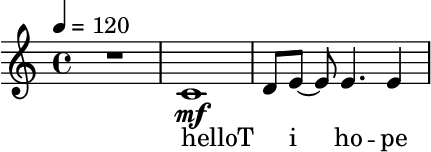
\version "2.24.2"
\language "english"
\include "lilypond-book-preamble.ly"
#(ly:set-option 'tall-page-formats 'png)
\header
{
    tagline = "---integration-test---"
}
\score
{
    % OPEN_BRACKETS:
    \new Staff
    {
        % OPEN_BRACKETS:
        \new Voice
        {
            % OPEN_BRACKETS:
            {
                % BEFORE:
                % COMMANDS:
                \tempo 4=120
                % OPENING:
                % COMMANDS:
                \time 4/4
                R1 * 1
            % CLOSE_BRACKETS:
            }
            % OPEN_BRACKETS:
            {
                c'1
                % AFTER:
                % ARTICULATIONS:
                \mf
            % CLOSE_BRACKETS:
            }
            % OPEN_BRACKETS:
            {
                d'8
                % AFTER:
                % START_BEAM:
                [
                e'8
                % AFTER:
                % STOP_BEAM:
                ]
                % SPANNER_STARTS:
                ~
                e'8
                e'4.
                e'4
            % CLOSE_BRACKETS:
            }
        % CLOSE_BRACKETS:
        }
        % AFTER:
        % COMMANDS:
        \addlyrics { helloT _ i ho -- pe }
    % CLOSE_BRACKETS:
    }
}
